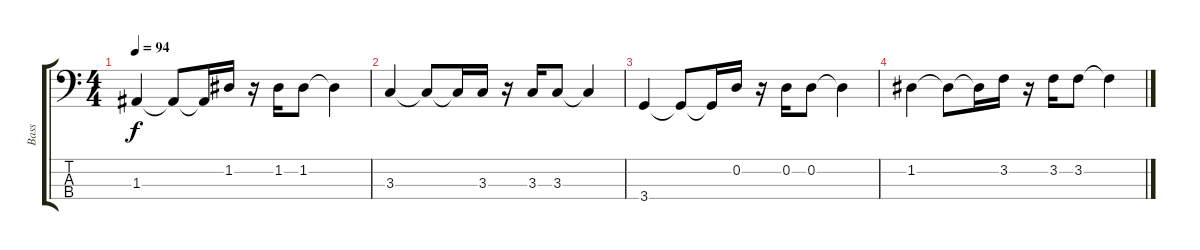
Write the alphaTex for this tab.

\track ("Bass" "Bass") {instrument electricbassfinger}
\staff {score tabs}
\tuning (G2 D2 A1 E1) {hide}
\ts (4 4)
\tempo 94
\clef f4
\ks c
1.3.4{dy f} 1.3{t}.8 1.3{t}.16 1.2.16 r.16 1.2.16 1.2.8 1.2{t}.4 |
3.3.4 3.3{t}.8 3.3{t}.16 3.3.16 r.16 3.3.16 3.3.8 3.3{t}.4 |
3.4.4 3.4{t}.8 3.4{t}.16 0.2.16 r.16 0.2.16 0.2.8 0.2{t}.4 |
1.2.4 1.2{t}.8 1.2{t}.16 3.2.16 r.16 3.2.16 3.2.8 3.2{t}.4
